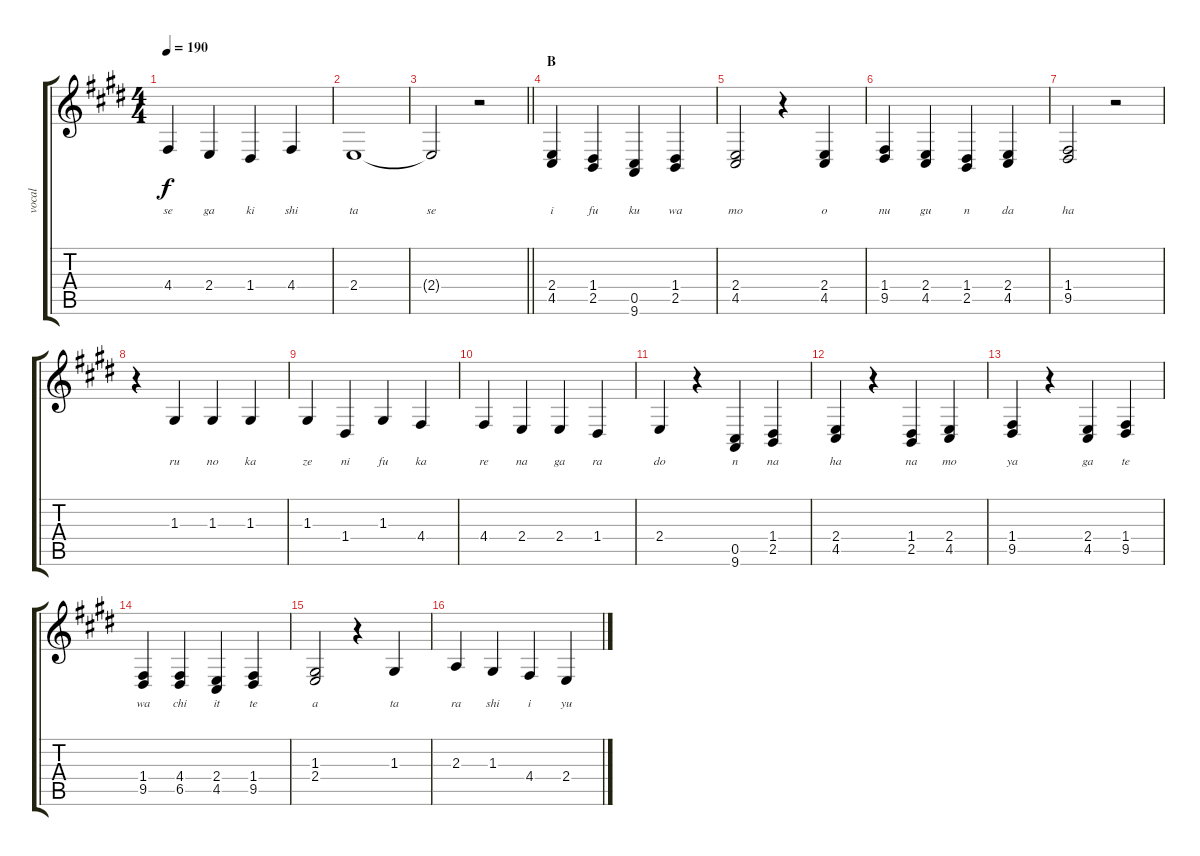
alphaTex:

\track ("vocal" "vocal") {instrument acousticgrandpiano}
\staff {score tabs}
\tuning (E4 B3 G3 D3 A2 E2) {hide}
\ts (4 4)
\tempo 190
\clef g2
\ks e
4.4.4{lyrics (0 "") lyrics (1 "se") lyrics (2 "") lyrics (3 "") lyrics (4 "") dy f} 2.4.4{lyrics (0 "") lyrics (1 "ga") lyrics (2 "") lyrics (3 "") lyrics (4 "")} 1.4.4{lyrics (0 "") lyrics (1 "ki") lyrics (2 "") lyrics (3 "") lyrics (4 "")} 4.4.4{lyrics (0 "") lyrics (1 "shi") lyrics (2 "") lyrics (3 "") lyrics (4 "")} |
2.4.1{lyrics (0 "") lyrics (1 "ta") lyrics (2 "") lyrics (3 "") lyrics (4 "")} |
\barLineRight lightlight
2.4{t}.2{lyrics (0 "") lyrics (1 "se") lyrics (2 "") lyrics (3 "") lyrics (4 "")} r.2 |
\section ("" "B")
(2.4 4.5).4{lyrics (0 "") lyrics (1 "i") lyrics (2 "") lyrics (3 "") lyrics (4 "")} (1.4 2.5).4{lyrics (0 "") lyrics (1 "fu") lyrics (2 "") lyrics (3 "") lyrics (4 "")} (0.5 9.6).4{lyrics (0 "") lyrics (1 "ku") lyrics (2 "") lyrics (3 "") lyrics (4 "")} (1.4 2.5).4{lyrics (0 "") lyrics (1 "wa") lyrics (2 "") lyrics (3 "") lyrics (4 "")} |
(2.4 4.5).2{lyrics (0 "") lyrics (1 "mo") lyrics (2 "") lyrics (3 "") lyrics (4 "")} r.4 (2.4 4.5).4{lyrics (0 "") lyrics (1 "o") lyrics (2 "") lyrics (3 "") lyrics (4 "")} |
(1.4 9.5).4{lyrics (0 "") lyrics (1 "nu") lyrics (2 "") lyrics (3 "") lyrics (4 "")} (2.4 4.5).4{lyrics (0 "") lyrics (1 "gu") lyrics (2 "") lyrics (3 "") lyrics (4 "")} (1.4 2.5).4{lyrics (0 "") lyrics (1 "n") lyrics (2 "") lyrics (3 "") lyrics (4 "")} (2.4 4.5).4{lyrics (0 "") lyrics (1 "da") lyrics (2 "") lyrics (3 "") lyrics (4 "")} |
(1.4 9.5).2{lyrics (0 "") lyrics (1 "ha") lyrics (2 "") lyrics (3 "") lyrics (4 "")} r.2 |
r.4 1.3.4{lyrics (0 "") lyrics (1 "ru") lyrics (2 "") lyrics (3 "") lyrics (4 "")} 1.3.4{lyrics (0 "") lyrics (1 "no") lyrics (2 "") lyrics (3 "") lyrics (4 "")} 1.3.4{lyrics (0 "") lyrics (1 "ka") lyrics (2 "") lyrics (3 "") lyrics (4 "")} |
1.3.4{lyrics (0 "") lyrics (1 "ze") lyrics (2 "") lyrics (3 "") lyrics (4 "")} 1.4.4{lyrics (0 "") lyrics (1 "ni") lyrics (2 "") lyrics (3 "") lyrics (4 "")} 1.3.4{lyrics (0 "") lyrics (1 "fu") lyrics (2 "") lyrics (3 "") lyrics (4 "")} 4.4.4{lyrics (0 "") lyrics (1 "ka") lyrics (2 "") lyrics (3 "") lyrics (4 "")} |
4.4.4{lyrics (0 "") lyrics (1 "re") lyrics (2 "") lyrics (3 "") lyrics (4 "")} 2.4.4{lyrics (0 "") lyrics (1 "na") lyrics (2 "") lyrics (3 "") lyrics (4 "")} 2.4.4{lyrics (0 "") lyrics (1 "ga") lyrics (2 "") lyrics (3 "") lyrics (4 "")} 1.4.4{lyrics (0 "") lyrics (1 "ra") lyrics (2 "") lyrics (3 "") lyrics (4 "")} |
2.4.4{lyrics (0 "") lyrics (1 "do") lyrics (2 "") lyrics (3 "") lyrics (4 "")} r.4 (0.5 9.6).4{lyrics (0 "") lyrics (1 "n") lyrics (2 "") lyrics (3 "") lyrics (4 "")} (1.4 2.5).4{lyrics (0 "") lyrics (1 "na") lyrics (2 "") lyrics (3 "") lyrics (4 "")} |
(2.4 4.5).4{lyrics (0 "") lyrics (1 "ha") lyrics (2 "") lyrics (3 "") lyrics (4 "")} r.4 (1.4 2.5).4{lyrics (0 "") lyrics (1 "na") lyrics (2 "") lyrics (3 "") lyrics (4 "")} (2.4 4.5).4{lyrics (0 "") lyrics (1 "mo") lyrics (2 "") lyrics (3 "") lyrics (4 "")} |
(1.4 9.5).4{lyrics (0 "") lyrics (1 "ya") lyrics (2 "") lyrics (3 "") lyrics (4 "")} r.4 (2.4 4.5).4{lyrics (0 "") lyrics (1 "ga") lyrics (2 "") lyrics (3 "") lyrics (4 "")} (1.4 9.5).4{lyrics (0 "") lyrics (1 "te") lyrics (2 "") lyrics (3 "") lyrics (4 "")} |
(1.4 9.5).4{lyrics (0 "") lyrics (1 "wa") lyrics (2 "") lyrics (3 "") lyrics (4 "")} (4.4 6.5).4{lyrics (0 "") lyrics (1 "chi") lyrics (2 "") lyrics (3 "") lyrics (4 "")} (2.4 4.5).4{lyrics (0 "") lyrics (1 "it") lyrics (2 "") lyrics (3 "") lyrics (4 "")} (1.4 9.5).4{lyrics (0 "") lyrics (1 "te") lyrics (2 "") lyrics (3 "") lyrics (4 "")} |
(1.3 2.4).2{lyrics (0 "") lyrics (1 "a") lyrics (2 "") lyrics (3 "") lyrics (4 "")} r.4 1.3.4{lyrics (0 "") lyrics (1 "ta") lyrics (2 "") lyrics (3 "") lyrics (4 "")} |
2.3.4{lyrics (0 "") lyrics (1 "ra") lyrics (2 "") lyrics (3 "") lyrics (4 "")} 1.3.4{lyrics (0 "") lyrics (1 "shi") lyrics (2 "") lyrics (3 "") lyrics (4 "")} 4.4.4{lyrics (0 "") lyrics (1 "i") lyrics (2 "") lyrics (3 "") lyrics (4 "")} 2.4.4{lyrics (0 "") lyrics (1 "yu") lyrics (2 "") lyrics (3 "") lyrics (4 "")}
